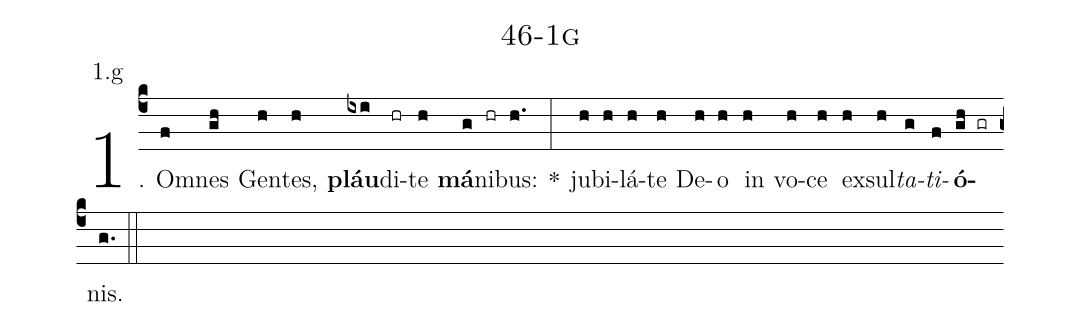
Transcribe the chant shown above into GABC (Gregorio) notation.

name: 46-1g;
annotation: 1.g;
%%
(c4)1. Om(f)nes(gh) Gen(h)tes,(h) <b>pláu</b>(ixi)di(hr)te(h) <b>má</b>(g)ni(hr)bus:(h.) *(:) ju(h)bi(h)lá(h)te(h) De(h)o(h) in(h) vo(h)ce(h) ex(h)sul(h)<i>ta</i>(g)<i>ti</i>(f)<b>ó</b>(gh gr)nis.(g.) (::)
